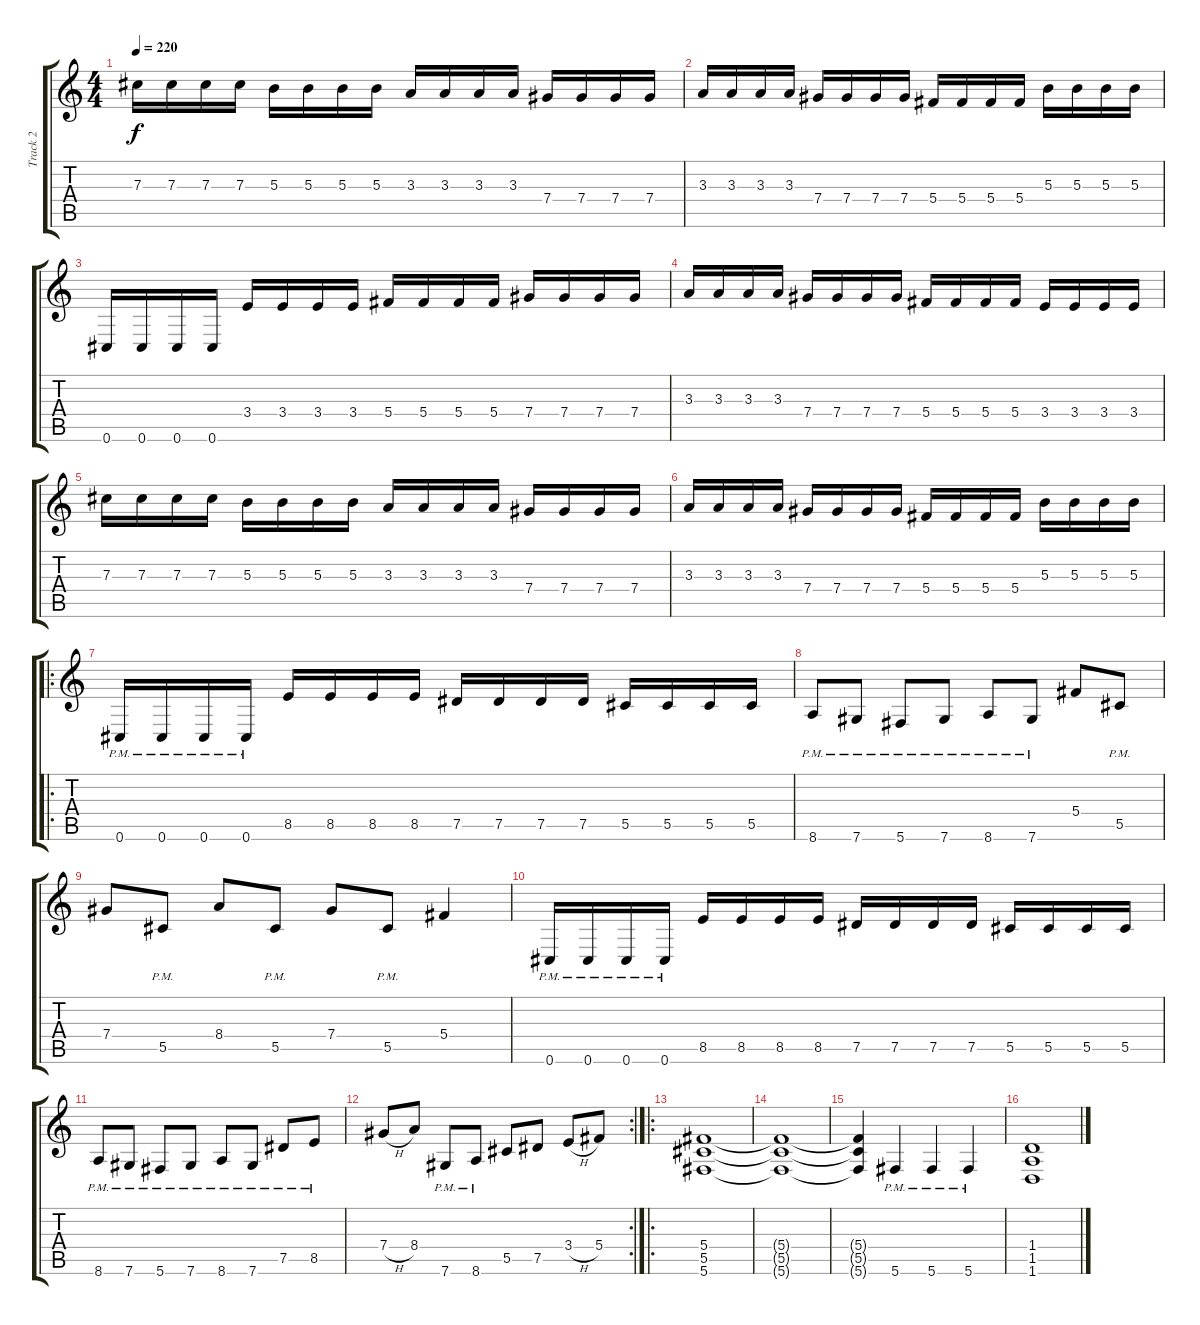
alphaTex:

\track ("Track 2" "Track 2") {instrument distortionguitar}
\staff {score tabs}
\tuning (Eb4 Bb3 Gb3 Db3 Ab2 Db2) {hide}
\ts (4 4)
\tempo 220
\clef g2
\ks c
7.3.16{dy f} 7.3.16 7.3.16 7.3.16 5.3.16 5.3.16 5.3.16 5.3.16 3.3.16 3.3.16 3.3.16 3.3.16 7.4.16 7.4.16 7.4.16 7.4.16 |
3.3.16 3.3.16 3.3.16 3.3.16 7.4.16 7.4.16 7.4.16 7.4.16 5.4.16 5.4.16 5.4.16 5.4.16 5.3.16 5.3.16 5.3.16 5.3.16 |
0.6.16 0.6.16 0.6.16 0.6.16 3.4.16 3.4.16 3.4.16 3.4.16 5.4.16 5.4.16 5.4.16 5.4.16 7.4.16 7.4.16 7.4.16 7.4.16 |
3.3.16 3.3.16 3.3.16 3.3.16 7.4.16 7.4.16 7.4.16 7.4.16 5.4.16 5.4.16 5.4.16 5.4.16 3.4.16 3.4.16 3.4.16 3.4.16 |
7.3.16 7.3.16 7.3.16 7.3.16 5.3.16 5.3.16 5.3.16 5.3.16 3.3.16 3.3.16 3.3.16 3.3.16 7.4.16 7.4.16 7.4.16 7.4.16 |
3.3.16 3.3.16 3.3.16 3.3.16 7.4.16 7.4.16 7.4.16 7.4.16 5.4.16 5.4.16 5.4.16 5.4.16 5.3.16 5.3.16 5.3.16 5.3.16 |
\ro
0.6{pm}.16 0.6{pm}.16 0.6{pm}.16 0.6{pm}.16 8.5.16 8.5.16 8.5.16 8.5.16 7.5.16 7.5.16 7.5.16 7.5.16 5.5.16 5.5.16 5.5.16 5.5.16 |
8.6{pm}.8 7.6{pm}.8 5.6{pm}.8 7.6{pm}.8 8.6{pm}.8 7.6{pm}.8 5.4.8 5.5{pm}.8 |
7.4.8 5.5{pm}.8 8.4.8 5.5{pm}.8 7.4.8 5.5{pm}.8 5.4.4 |
0.6{pm}.16 0.6{pm}.16 0.6{pm}.16 0.6{pm}.16 8.5.16 8.5.16 8.5.16 8.5.16 7.5.16 7.5.16 7.5.16 7.5.16 5.5.16 5.5.16 5.5.16 5.5.16 |
8.6{pm}.8 7.6{pm}.8 5.6{pm}.8 7.6{pm}.8 8.6{pm}.8 7.6{pm}.8 7.5{pm}.8 8.5{pm}.8 |
\rc 2
7.4{h}.8 8.4.8 7.6{pm}.8 8.6{pm}.8 5.5.8 7.5.8 3.4{h}.8 5.4.8 |
\ro
(5.4 5.5 5.6).1 |
(5.4{t} 5.5{t} 5.6{t}).1 |
(5.4{t} 5.5{t} 5.6{t}).4 5.6{pm}.4 5.6{pm}.4 5.6{pm}.4 |
(1.4 1.5 1.6).1
